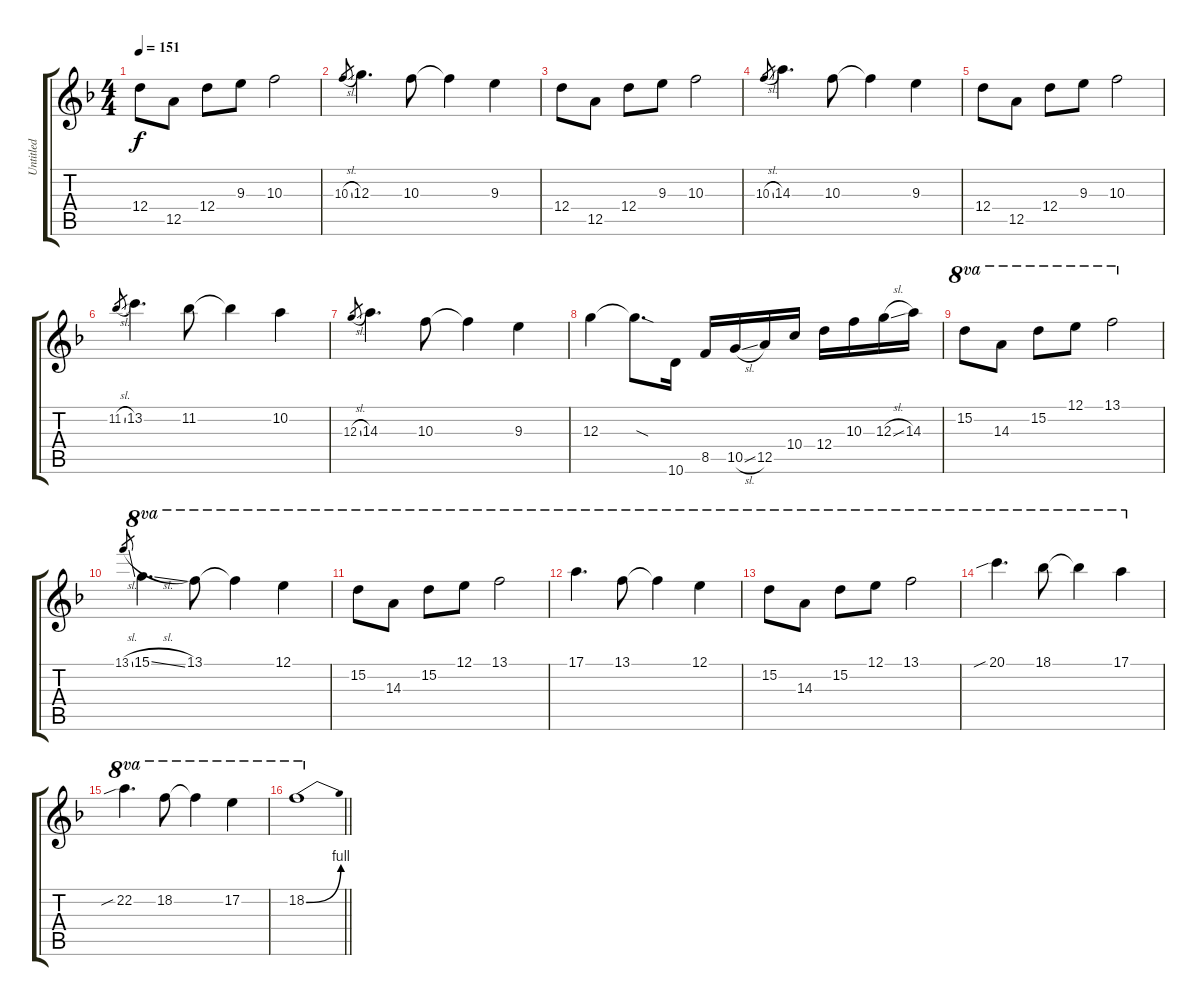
\track ("Untitled" "Untitled") {instrument overdrivenguitar}
\staff {score tabs}
\tuning (E4 B3 G3 D3 A2 E2) {hide}
\ts (4 4)
\tempo 151
\clef g2
\ks f
12.4.8{dy f instrument overdrivenguitar} 12.5.8 12.4.8 9.3.8 10.3.2 |
10.3{sl}.8{gr} 12.3.4{d} 10.3.8 10.3{t}.4 9.3.4 |
12.4.8 12.5.8 12.4.8 9.3.8 10.3.2 |
10.3{sl}.8{gr} 14.3.4{d} 10.3.8 10.3{t}.4 9.3.4 |
12.4.8 12.5.8 12.4.8 9.3.8 10.3.2 |
11.2{sl}.8{gr} 13.2.4{d} 11.2.8 11.2{t}.4 10.2.4 |
12.3{sl}.8{gr} 14.3.4{d} 10.3.8 10.3{t}.4 9.3.4 |
12.3.4 12.3{sod t}.8{d} 10.6.16 8.5.16 10.5{sl}.16 12.5.16 10.4.16 12.4.16 10.3.16 12.3{sl}.16 14.3.16 |
15.2.8{ot 8va} 14.3.8{ot 8va} 15.2.8{ot 8va} 12.1.8{ot 8va} 13.1.2{ot 8va} |
13.1{sl}.8{gr} 15.1{sl}.4{d ot 8va} 13.1.8{ot 8va} 13.1{t}.4{ot 8va} 12.1.4{ot 8va} |
15.2.8{ot 8va} 14.3.8{ot 8va} 15.2.8{ot 8va} 12.1.8{ot 8va} 13.1.2{ot 8va} |
17.1.4{d ot 8va} 13.1.8{ot 8va} 13.1{t}.4{ot 8va} 12.1.4{ot 8va} |
15.2.8{ot 8va} 14.3.8{ot 8va} 15.2.8{ot 8va} 12.1.8{ot 8va} 13.1.2{ot 8va} |
20.1{sib}.4{d ot 8va} 18.1.8{ot 8va} 18.1{t}.4{ot 8va} 17.1.4{ot 8va} |
22.2{sib}.4{d ot 8va} 18.2.8{ot 8va} 18.2{t}.4{ot 8va} 17.2.4{ot 8va} |
\barLineRight lightlight
18.2{be (bend 0 0 60 4)}.1{ot 8va}
